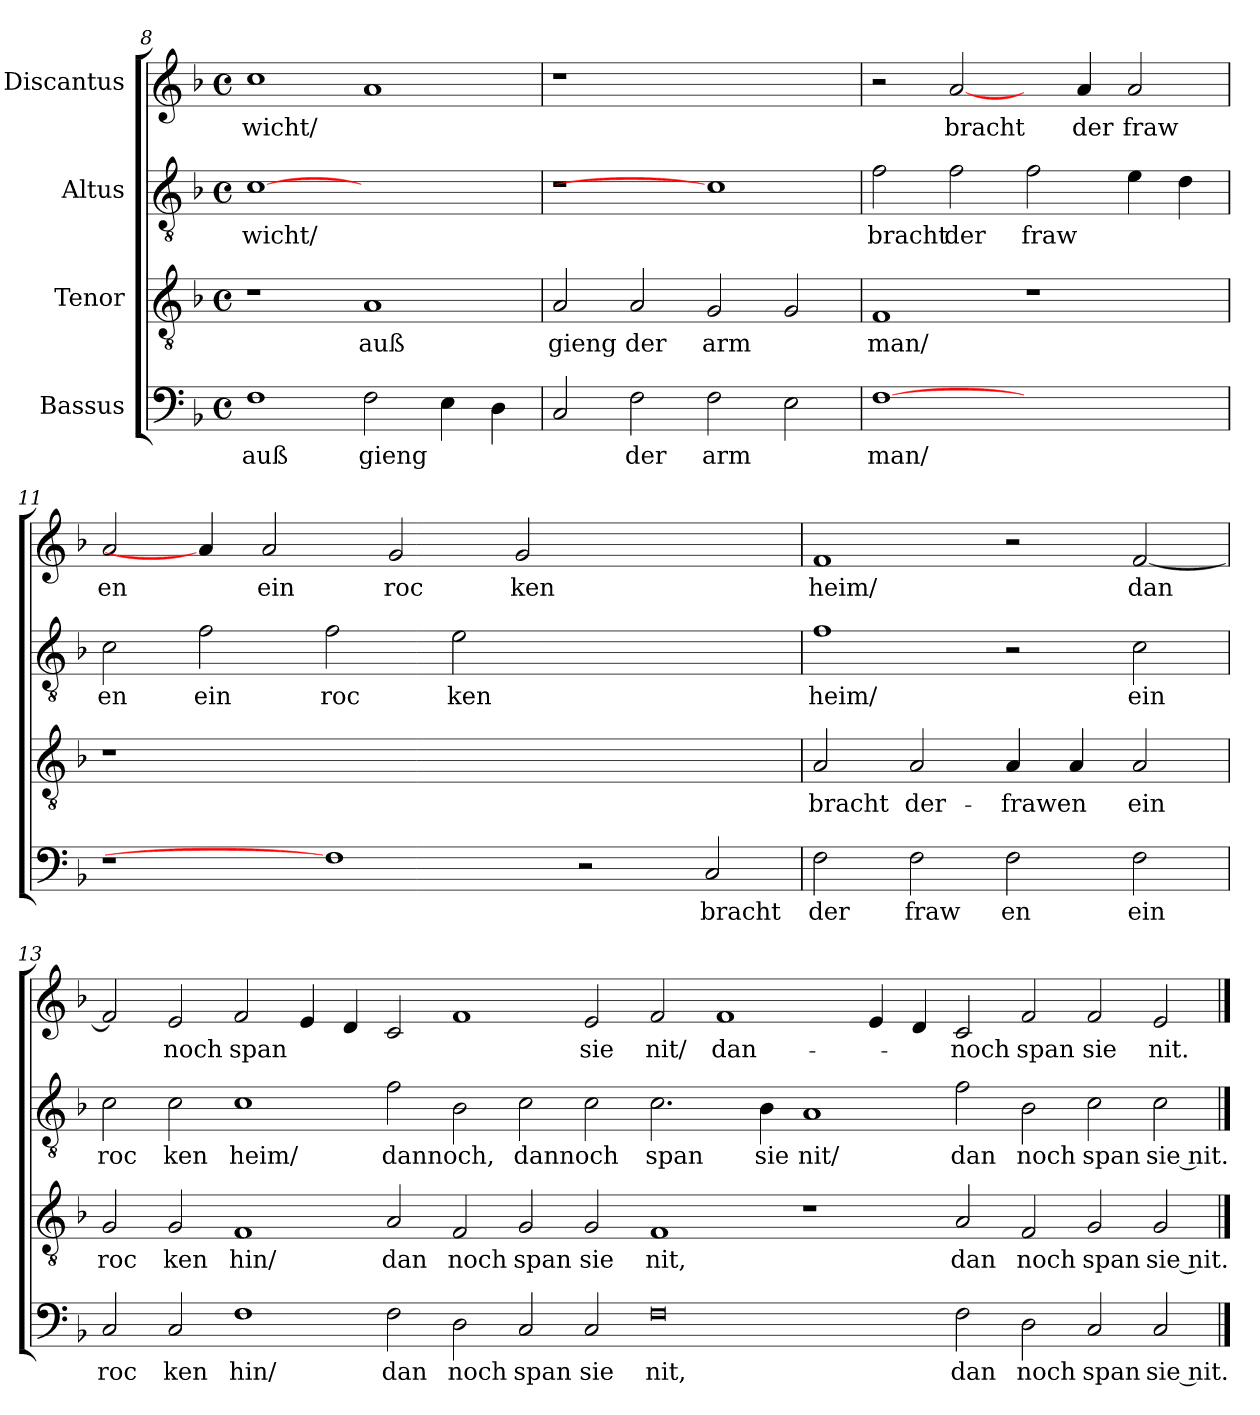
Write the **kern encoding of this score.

**kern	**text	**kern	**text	**kern	**text	**kern	**text
*part4	*part4	*part3	*part3	*part2	*part2	*part1	*part1
*staff4	*staff4	*staff3	*staff3	*staff2	*staff2	*staff1	*staff1
*I"Bassus	*	*I"Tenor	*	*I"Altus	*	*I"Discantus	*
*clefF4	*	*clefGv2	*	*clefGv2	*	*clefG2	*
*k[b-]	*	*k[b-]	*	*k[b-]	*	*k[b-]	*
*F:	*	*F:	*	*F:	*	*F:	*
*M4/4	*	*M4/4	*	*M4/4	*	*M4/4	*
*met(c)	*	*met(c)	*	*met(c)	*	*met(c)	*
=8	=8	=8	=8	=8	=8	=8	=8
!	!LO:LY:b	!	!	!	!LO:LY:b	!	!LO:LY:b
1F	auß	1r	.	[1c	wicht/	1cc	wicht/
!	!LO:LY:b	!	!LO:LY:b	!	!	!	!
2F\	gieng	1A	auß	1ryy	.	1a	.
4E\	.	.	.	.	.	.	.
4D\	.	.	.	.	.	.	.
!!LO:LB:g=z
=9	=9	=9	=9	=9	=9	=9	=9
!	!	!	!LO:LY:b	!	!	!	!
2C/	.	2A/	gieng	1r	.	1r	.
!	!LO:LY:b	!	!LO:LY:b	!	!	!	!
2F\	der	2A/	der	.	.	.	.
!	!LO:LY:b	!	!LO:LY:b	!	!	!	!
2F\	arm	2G/	arm	1c]	.	1ryy	.
2E\	.	2G/	.	.	.	.	.
=10	=10	=10	=10	=10	=10	=10	=10
!	!LO:LY:b	!	!LO:LY:b	!	!LO:LY:b	!	!
[1F	man/	1F	man/	2f\	bracht	2r	.
!	!	!	!	!	!LO:LY:b	!	!LO:LY:b
.	.	.	.	2f\	der	[2a/	bracht
!	!	!	!	!	!LO:LY:b	!	!
1ryy	.	1r	.	2f\	fraw	4ryy	.
!	!	!	!	!	!	!	!LO:LY:b
.	.	.	.	.	.	4a/	der
!	!	!	!	!	!	!	!LO:LY:b
.	.	.	.	4e\	.	2a/	fraw
.	.	.	.	4d\	.	.	.
=11	=11	=11	=11	=11	=11	=11	=11
!	!	!	!	!	!LO:LY:b	!	!LO:LY:b
1r	.	1r	.	2c\	en	2a/	en
!	!	!	!	!	!LO:LY:b	!	!
.	.	.	.	2f\	ein	4a/]	.
!	!	!	!	!	!	!	!LO:LY:b
.	.	.	.	.	.	2a/	ein
!	!	!	!	!	!LO:LY:b	!	!
1F]	.	0ryy	.	2f\	roc	.	.
!	!	!	!	!	!	!	!LO:LY:b
.	.	.	.	.	.	2g/	roc
!	!	!	!	!	!LO:LY:b	!	!
.	.	.	.	2e\	ken	.	.
!	!	!	!	!	!	!	!LO:LY:b
.	.	.	.	.	.	2g/	ken
2r	.	.	.	1ryy	.	.	.
.	.	.	.	.	.	2.ryy	.
!	!LO:LY:b	!	!	!	!	!	!
2C/	bracht	.	.	.	.	.	.
=12	=12	=12	=12	=12	=12	=12	=12
!	!LO:LY:b	!	!LO:LY:b	!	!LO:LY:b	!	!LO:LY:b
2F\	der	2A/	bracht	1f	heim/	1f	heim/
!	!LO:LY:b	!	!LO:LY:b	!	!	!	!
2F\	fraw	2A/	der-	.	.	.	.
!	!LO:LY:b	!	!LO:LY:b	!	!	!	!
2F\	en	4A/	-frawen	2r	.	2r	.
.	.	4A/	.	.	.	.	.
!	!LO:LY:b	!	!LO:LY:b	!	!LO:LY:b	!	!LO:LY:b
2F\	ein	2A/	ein	2c\	ein	[>2f/	dan
!!LO:PB:g=z
=13	=13	=13	=13	=13	=13	=13	=13
!	!LO:LY:b	!	!LO:LY:b	!	!LO:LY:b	!	!
2C/	roc	2G/	roc	2c\	roc	2f/]	.
!	!LO:LY:b	!	!LO:LY:b	!	!LO:LY:b	!	!LO:LY:b
2C/	ken	2G/	ken	2c\	ken	2e/	noch
!	!LO:LY:b	!	!LO:LY:b	!	!LO:LY:b	!	!LO:LY:b
1F	hin/	1F	hin/	1c	heim/	2f/	span
.	.	.	.	.	.	4e/	.
.	.	.	.	.	.	4d/	.
!	!LO:LY:b	!	!LO:LY:b	!	!LO:LY:b	!	!
2F\	dan	2A/	dan	2f\	dannoch,	2c/	.
!	!LO:LY:b	!	!LO:LY:b	!	!	!	!
2D\	noch	2F/	noch	2B-\	.	1f	.
!	!LO:LY:b	!	!LO:LY:b	!	!LO:LY:b	!	!
2C/	span	2G/	span	2c\	dannoch	.	.
!	!LO:LY:b	!	!LO:LY:b	!	!	!	!LO:LY:b
2C/	sie	2G/	sie	2c\	.	2e/	sie
!	!LO:LY:b	!	!LO:LY:b	!	!LO:LY:b	!	!LO:LY:b
0F	nit,	1F	nit,	2.c\	span	2f/	nit/
!	!	!	!	!	!	!	!LO:LY:b
.	.	.	.	.	.	1f	dan-
!	!	!	!	!	!LO:LY:b	!	!
.	.	.	.	4B-\	sie	.	.
!	!	!	!	!	!LO:LY:b	!	!
.	.	1r	.	1A	nit/	.	.
.	.	.	.	.	.	4e/	.
.	.	.	.	.	.	4d/	.
!	!LO:LY:b	!	!LO:LY:b	!	!LO:LY:b	!	!LO:LY:b
2F\	dan	2A/	dan	2f\	dan	2c/	-noch
!	!LO:LY:b	!	!LO:LY:b	!	!LO:LY:b	!	!LO:LY:b
2D\	noch	2F/	noch	2B-\	noch	2f/	span
!	!LO:LY:b	!	!LO:LY:b	!	!LO:LY:b	!	!LO:LY:b
2C/	span	2G/	span	2c\	span	2f/	sie
!	!LO:LY:b	!	!LO:LY:b	!	!LO:LY:b	!	!LO:LY:b
2C/	sie nit.	2G/	sie nit.	2c\	sie nit.	2e/	nit.
==	==	==	==	==	==	==	==
*-	*-	*-	*-	*-	*-	*-	*-
